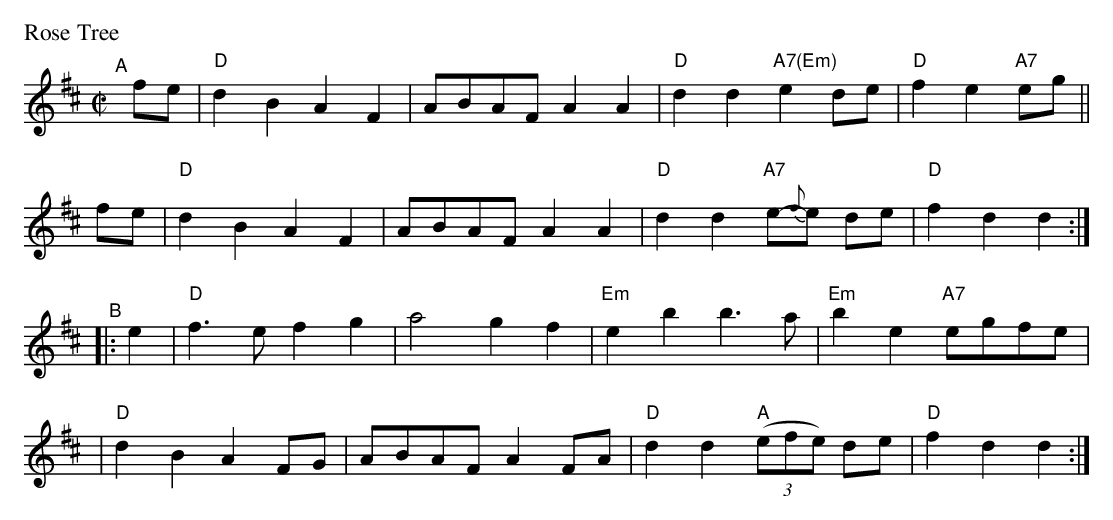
X:1
P: Rose Tree
M: C|
L: 1/8
K: D
"^A"[|]\
fe | "D"d2B2 A2F2 | ABAF A2A2 | "D"d2d2 "A7(Em)"e2 de | "D"f2e2 "A7"eg ||
fe | "D"d2B2 A2F2 | ABAF A2A2 | "D"d2d2 "A7"e-{f}e de | "D"f2d2 d2 :|
"^B"|: e2 \
| "D"f3e  f2g2 | a4   g2f2 | "Em"e2b2 b3a | "Em"b2e2 "A7"egfe |
| "D"d2B2 A2FG | ABAF A2FA |  "D"d2d2 "A"((3efe) de | "D"f2d2 d2 :|
